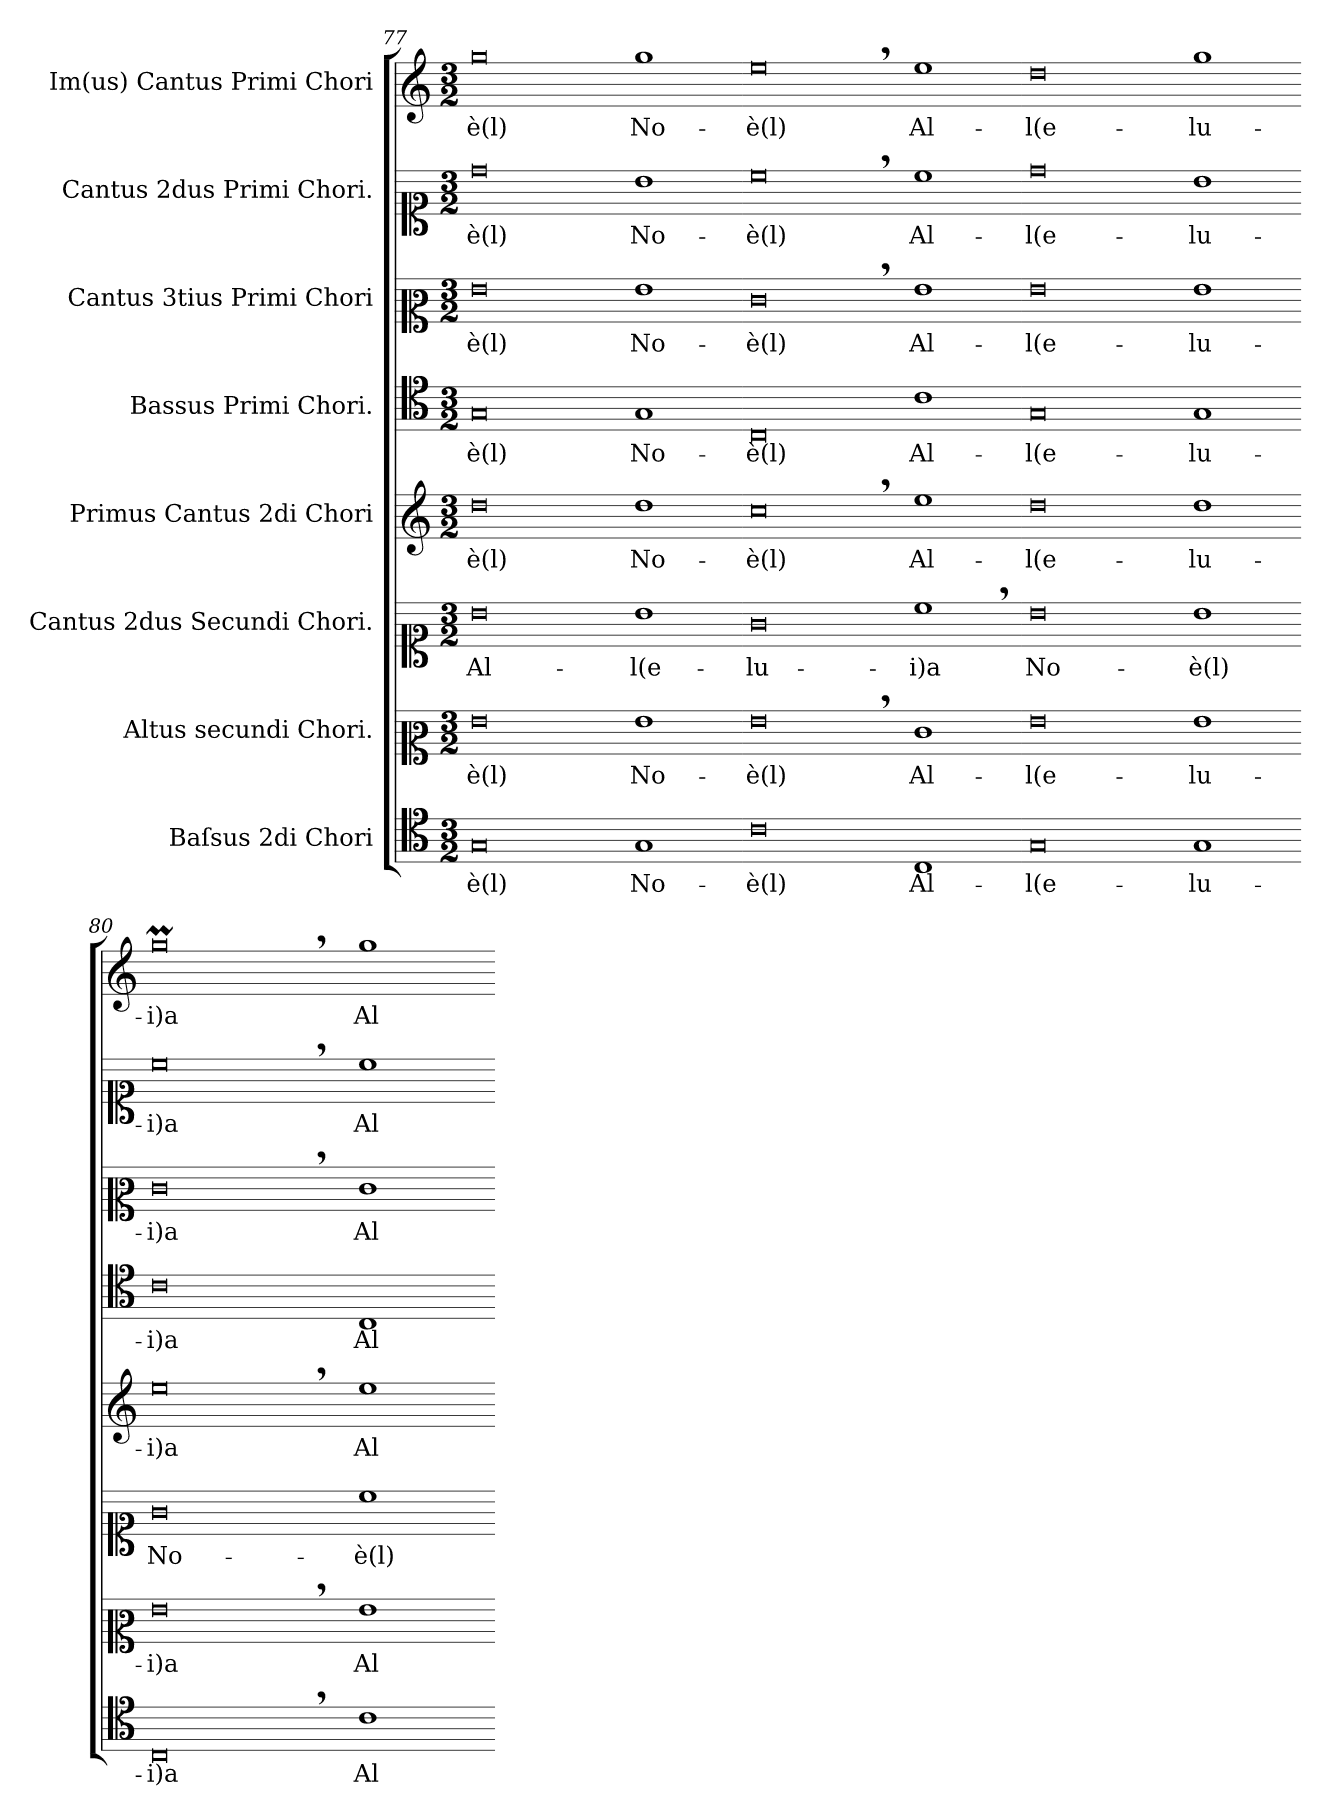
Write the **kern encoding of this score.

**kern	**text	**kern	**text	**kern	**text	**kern	**text	**kern	**text	**kern	**text	**kern	**text	**kern	**text
*part8	*part8	*part7	*part7	*part6	*part6	*part5	*part5	*part4	*part4	*part3	*part3	*part2	*part2	*part1	*part1
*staff8	*staff8	*staff7	*staff7	*staff6	*staff6	*staff5	*staff5	*staff4	*staff4	*staff3	*staff3	*staff2	*staff2	*staff1	*staff1
*I"Baſsus 2di Chori	*	*I"Altus secundi Chori.	*	*I"Cantus 2dus Secundi Chori.	*	*I"Primus Cantus 2di Chori	*	*I"Bassus Primi Chori.	*	*I"Cantus 3tius Primi Chori	*	*I"Cantus 2dus Primi Chori.	*	*I"Im(us) Cantus Primi Chori	*
*clefC4	*	*clefC2	*	*clefC1	*	*clefG2	*	*clefC4	*	*clefC2	*	*clefC1	*	*clefG2	*
*k[]	*	*k[]	*	*k[]	*	*k[]	*	*k[]	*	*k[]	*	*k[]	*	*k[]	*
*M3/2	*	*M3/2	*	*M3/2	*	*M3/2	*	*M3/2	*	*M3/2	*	*M3/2	*	*M3/2	*
=77	=77	=77	=77	=77	=77	=77	=77	=77	=77	=77	=77	=77	=77	=77	=77
0G	-è(l)	0g	-è(l)	0b	Al-	0dd	-è(l)	0G	-è(l)	0g	-è(l)	0dd	-è(l)	0gg	-è(l)
1G	No-	1g	No-	1b	-l(e-	1dd	No-	1G	No-	1g	No-	1b	No-	1gg	No-
=78-	=78-	=78-	=78-	=78-	=78-	=78-	=78-	=78-	=78-	=78-	=78-	=78-	=78-	=78-	=78-
0c	-è(l)	0g,<	-è(l)	0g	-lu-	0cc,<	-è(l)	0C	-è(l)	0e,<	-è(l)	0cc,<	-è(l)	0ee,<	-è(l)
1C	Al-	1e	Al-	1cc,<	-i)a	1ee	Al-	1c	Al-	1g	Al-	1cc	Al-	1ee	Al-
=79-	=79-	=79-	=79-	=79-	=79-	=79-	=79-	=79-	=79-	=79-	=79-	=79-	=79-	=79-	=79-
0G	-l(e-	0g	-l(e-	0b	No-	0dd	-l(e-	0G	-l(e-	0g	-l(e-	0dd	-l(e-	0dd	-l(e-
1G	-lu-	1g	-lu-	1b	-è(l)	1dd	-lu-	1G	-lu-	1g	-lu-	1b	-lu-	1gg	-lu-
=80-	=80-	=80-	=80-	=80-	=80-	=80-	=80-	=80-	=80-	=80-	=80-	=80-	=80-	=80-	=80-
0C,<	-i)a	0g,<	-i)a	0g	No-	0ee,<	-i)a	0c	-i)a	0e,<	-i)a	0cc,<	-i)a	0ggM,<	-i)a
1c	Al-	1g	Al-	1cc	-è(l)	1ee	Al-	1C	Al-	1e	Al-	1cc	Al-	1gg	Al-
=-	=-	=-	=-	=-	=-	=-	=-	=-	=-	=-	=-	=-	=-	=-	=-
*-	*-	*-	*-	*-	*-	*-	*-	*-	*-	*-	*-	*-	*-	*-	*-
